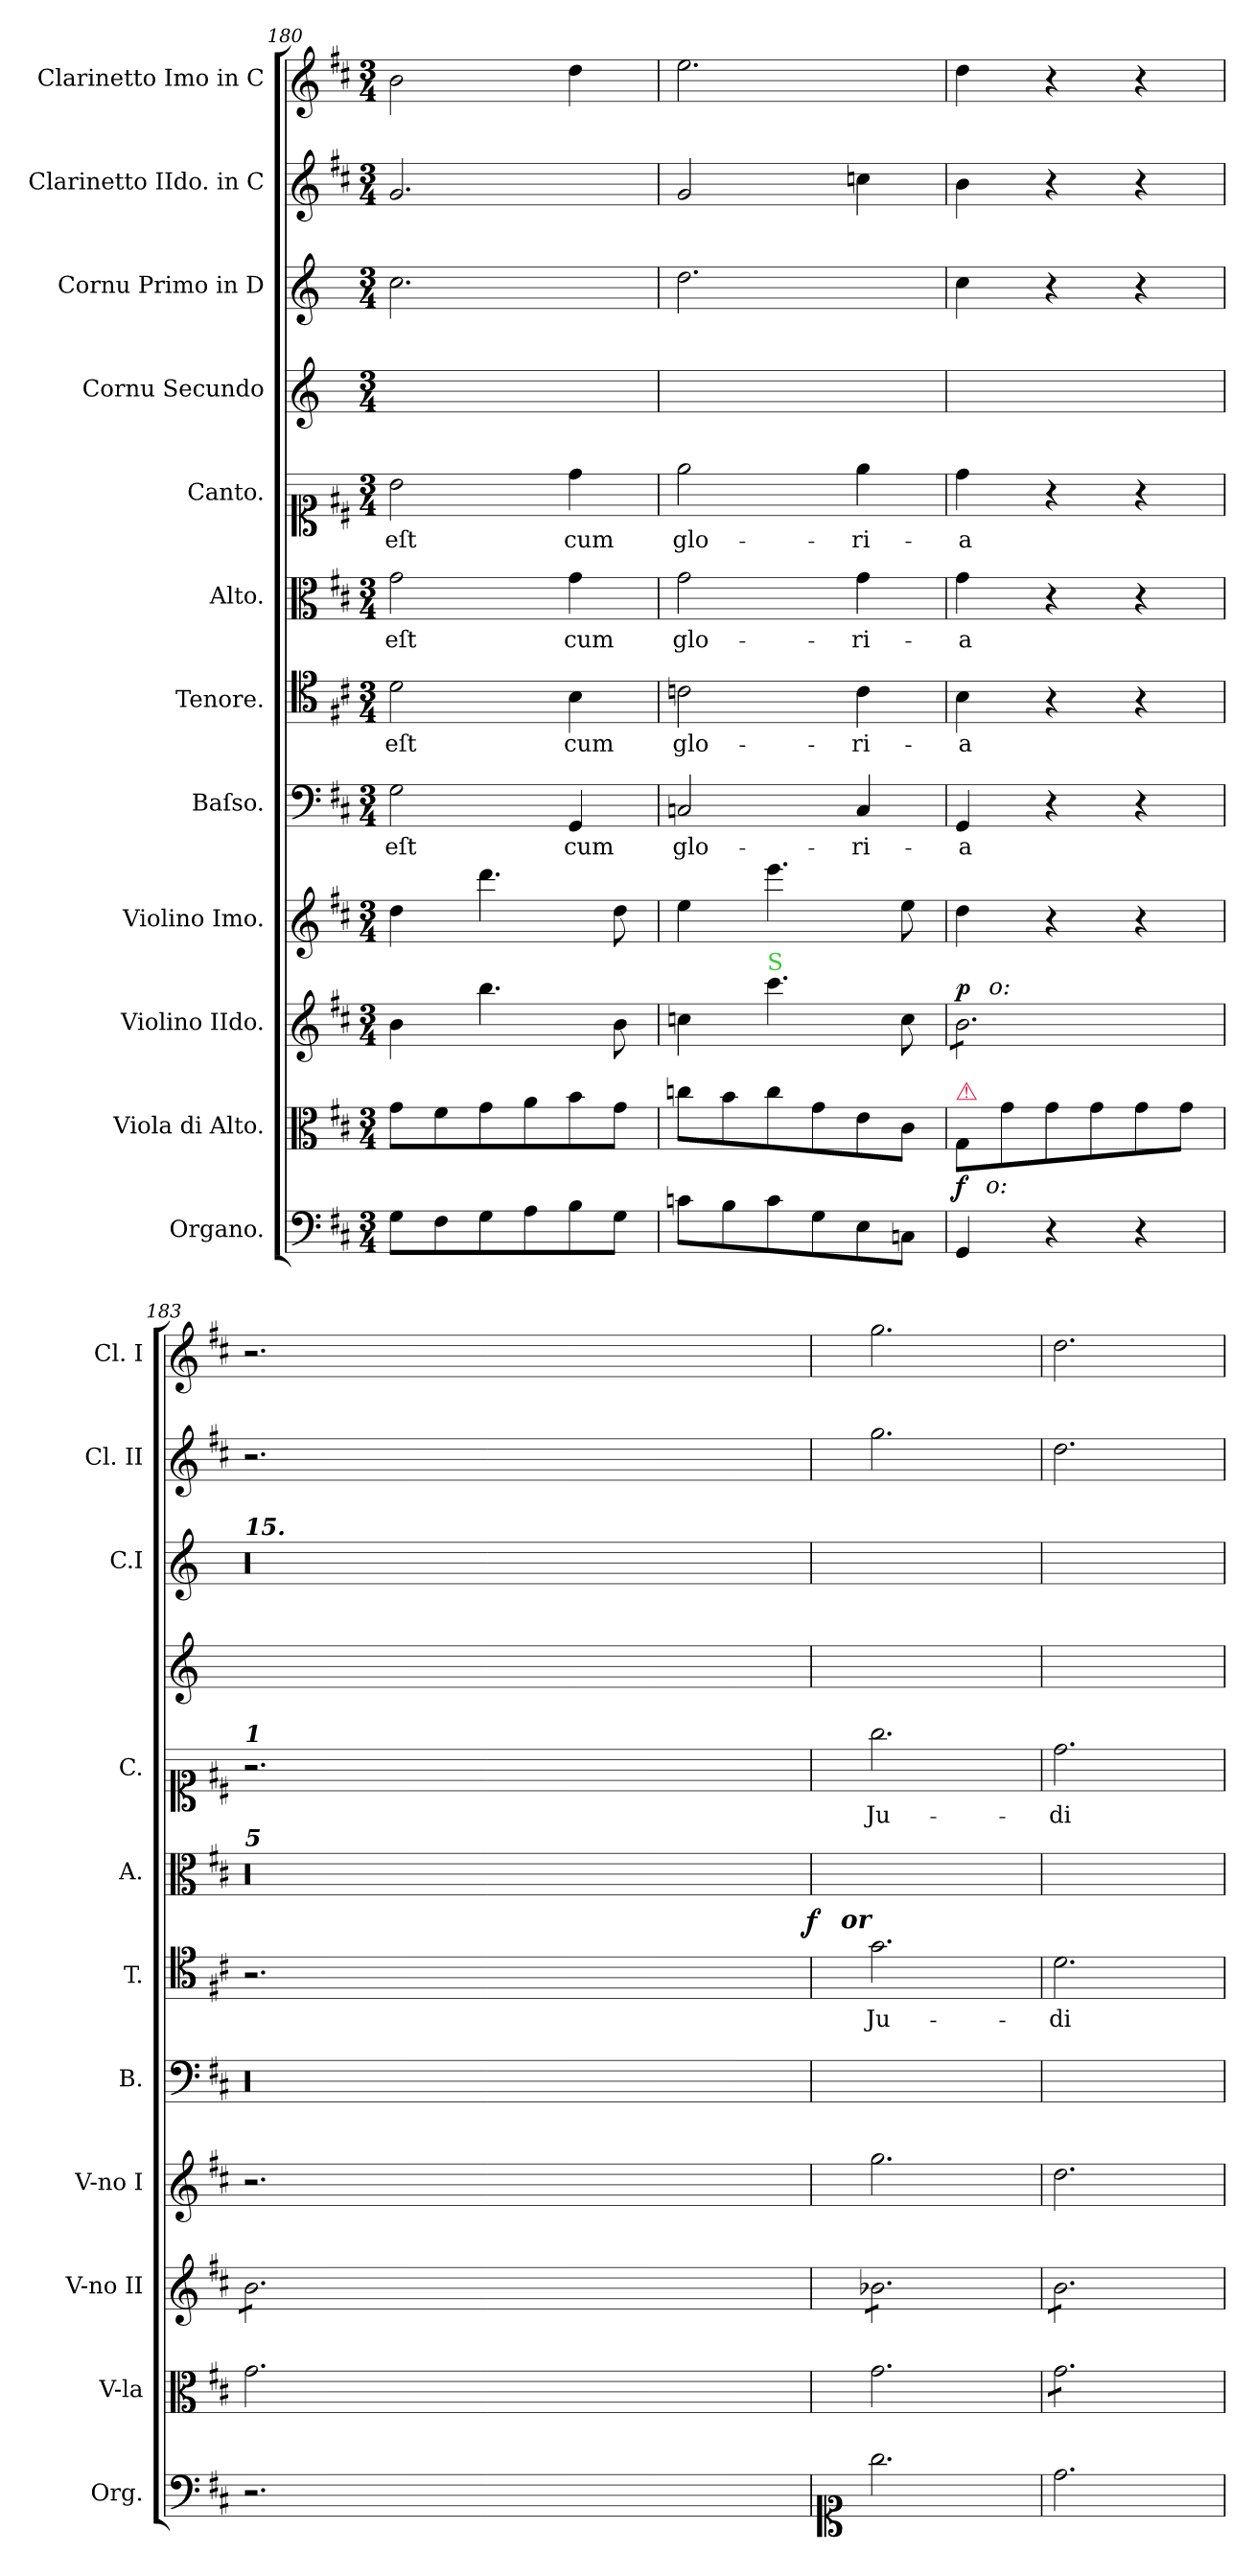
**kern	**kern	**dynam	**kern	**dynam	**kern	**kern	**text	**kern	**text	**dynam	**kern	**text	**kern	**text	**kern	**kern	**kern	**kern
*part12	*part11	*part11	*part10	*part10	*part9	*part8	*part8	*part7	*part7	*part7	*part6	*part6	*part5	*part5	*part4	*part3	*part2	*part1
*staff12	*staff11	*staff11	*staff10	*staff10	*staff9	*staff8	*staff8	*staff7	*staff7	*staff7	*staff6	*staff6	*staff5	*staff5	*staff4	*staff3	*staff2	*staff1
*I"Organo.	*I"Viola di Alto.	*	*I"Violino IIdo.	*	*I"Violino Imo.	*I"Baſso.	*	*I"Tenore.	*	*	*I"Alto.	*	*I"Canto.	*	*I"Cornu Secundo	*I"Cornu Primo in D	*I"Clarinetto IIdo. in C	*I"Clarinetto Imo in C
*I'Org.	*I'V-la	*	*I'V-no II	*	*I'V-no I	*I'B.	*	*I'T.	*	*	*I'A.	*	*I'C.	*	*	*I'C.I	*I'Cl. II	*I'Cl. I
*clefF4	*clefC3	*	*clefG2	*	*clefG2	*clefF4	*	*clefC4	*	*	*clefC3	*	*clefC1	*	*clefG2	*clefG2	*clefG2	*clefG2
*	*	*	*	*	*	*	*	*	*	*	*	*	*	*	*ITrd6c10	*ITrd6c10	*	*
*k[f#c#]	*k[f#c#]	*	*k[f#c#]	*	*k[f#c#]	*k[f#c#]	*	*k[f#c#]	*	*	*k[f#c#]	*	*k[f#c#]	*	*k[f#c#]	*k[f#c#]	*k[f#c#]	*k[f#c#]
*M3/4	*M3/4	*	*M3/4	*	*M3/4	*M3/4	*	*M3/4	*	*	*M3/4	*	*M3/4	*	*M3/4	*M3/4	*M3/4	*M3/4
=180	=180	=180	=180	=180	=180	=180	=180	=180	=180	=180	=180	=180	=180	=180	=180	=180	=180	=180
8G\L	8g\L	.	4b\	.	4dd\	2G\	eſt	2d\	eſt	.	2g\	eſt	2b\	eſt	2.ryy	2.d\	2.g/	2b\
8F#\	8f#\	.	.	.	.	.	.	.	.	.	.	.	.	.	.	.	.	.
8G\	8g\	.	4.bb\	.	4.ddd\	.	.	.	.	.	.	.	.	.	.	.	.	.
8A\	8a\	.	.	.	.	.	.	.	.	.	.	.	.	.	.	.	.	.
8B\	8b\	.	.	.	.	4GG/	cum	4B\	cum	.	4g\	cum	4dd\	cum	.	.	.	4dd\
8G\J	8g\J	.	8b\	.	8dd\	.	.	.	.	.	.	.	.	.	.	.	.	.
=181	=181	=181	=181	=181	=181	=181	=181	=181	=181	=181	=181	=181	=181	=181	=181	=181	=181	=181
8cn\L	8ccn\L	.	4ccn\	.	4ee\	2Cn/	glo-	2cn\	glo-	.	2g\	glo-	2ee\	glo-	2.ryy	2.e\	2g/	2.ee\
8B\	8b\	.	.	.	.	.	.	.	.	.	.	.	.	.	.	.	.	.
!	!	!	!LO:TX:a:color=limegreen:t=S	!	!	!	!	!	!	!	!	!	!	!	!	!	!	!
8c\	8cc\	.	4.ccc#\	.	4.eee\	.	.	.	.	.	.	.	.	.	.	.	.	.
8G\	8g\	.	.	.	.	.	.	.	.	.	.	.	.	.	.	.	.	.
8E\	8e\	.	.	.	.	4C/	-ri-	4c\	-ri-	.	4g\	-ri-	4ee\	-ri-	.	.	4ccn\	.
8Cn\J	8c#\J	.	8cc\	.	8ee\	.	.	.	.	.	.	.	.	.	.	.	.	.
=182	=182	=182	=182	=182	=182	=182	=182	=182	=182	=182	=182	=182	=182	=182	=182	=182	=182	=182
!	!LO:TX:a:color=crimson:t=⚠	!	!	!	!	!	!	!	!	!	!	!	!	!	!	!	!	!
!	!	!LO:DY:b:t=%s o&colon;	!	!LO:DY:a:t=%s o&colon;	!	!	!	!	!	!	!	!	!	!	!	!	!	!
*	*	*	*tremolo	*	*	*	*	*	*	*	*	*	*	*	*	*	*	*
4GG/	8G/L	f	8b\L	p	4dd\	4GG/	-a	4B\	-a	.	4g\	-a	4dd\	-a	2.ryy	4d\	4b\	4dd\
.	8g\	.	8b\	.	.	.	.	.	.	.	.	.	.	.	.	.	.	.
4r	8g\	.	8b\	.	4r	4r	.	4r	.	.	4r	.	4r	.	.	4r	4r	4r
.	8g\	.	8b\	.	.	.	.	.	.	.	.	.	.	.	.	.	.	.
4r	8g\	.	8b\	.	4r	4r	.	4r	.	.	4r	.	4r	.	.	4r	4r	4r
.	8g\J	.	8b\J	.	.	.	.	.	.	.	.	.	.	.	.	.	.	.
=183	=183	=183	=183	=183	=183	=183	=183	=183	=183	=183	=183	=183	=183	=183	=183	=183	=183	=183
!	!	!	!	!	!	!	!	!	!	!	!	!	!	!	!	!LO:TX:a:Bi:t=15.	!	!
!	!	!	!	!	!	!	!	!	!	!	!	!	!LO:TX:a:Bi:t=1	!	!	!	!	!
!	!	!	!	!	!	!	!	!	!	!	!LO:TX:a:Bi:t=5	!	!	!	!	!	!	!
!	!	!	!	!	!	!LO:N:vis=00	!	!	!	!	!LO:N:vis=00	!	!	!	!	!LO:N:vis=00	!	!
2.r	2.g\	.	8b\L	.	2.r	0.r	.	2.r	.	.	0.r	.	2.r	.	2.ryy	0.r	2.r	2.r
.	.	.	8b\	.	.	.	.	.	.	.	.	.	.	.	.	.	.	.
.	.	.	8b\	.	.	.	.	.	.	.	.	.	.	.	.	.	.	.
.	.	.	8b\	.	.	.	.	.	.	.	.	.	.	.	.	.	.	.
.	.	.	8b\	.	.	.	.	.	.	.	.	.	.	.	.	.	.	.
.	.	.	8b\J	.	.	.	.	.	.	.	.	.	.	.	.	.	.	.
0ryy	0ryy	.	0ryy	.	0ryy	.	.	0ryy	.	.	.	.	0ryy	.	0ryy	.	0ryy	0ryy
4ryy	4ryy	.	4ryy	.	4ryy	.	.	4ryy	.	.	.	.	4ryy	.	4ryy	.	4ryy	4ryy
=184	=184	=184	=184	=184	=184	=184	=184	=184	=184	=184	=184	=184	=184	=184	=184	=184	=184	=184
*clefC1	*	*	*	*	*	*	*	*	*	*	*	*	*	*	*	*	*	*
!	!	!	!	!	!	!	!	!	!	!LO:DY:a:rj:t=%s or	!	!	!	!	!	!	!	!
2.gg\	2.g\	.	8b-X\L	.	2.gg\	2.ryy	.	2.g\	Ju-	f	2.ryy	.	2.gg\	Ju-	2.ryy	2.ryy	2.gg\	2.gg\
.	.	.	8b-X\	.	.	.	.	.	.	.	.	.	.	.	.	.	.	.
.	.	.	8b-X\	.	.	.	.	.	.	.	.	.	.	.	.	.	.	.
.	.	.	8b-X\	.	.	.	.	.	.	.	.	.	.	.	.	.	.	.
.	.	.	8b-X\	.	.	.	.	.	.	.	.	.	.	.	.	.	.	.
.	.	.	8b-X\J	.	.	.	.	.	.	.	.	.	.	.	.	.	.	.
=185	=185	=185	=185	=185	=185	=185	=185	=185	=185	=185	=185	=185	=185	=185	=185	=185	=185	=185
*	*tremolo	*	*	*	*	*	*	*	*	*	*	*	*	*	*	*	*	*
2.dd\	8g\L	.	8b\L	.	2.dd\	2.ryy	.	2.d\	-di-	.	2.ryy	.	2.dd\	-di-	2.ryy	2.ryy	2.dd\	2.dd\
.	8g\	.	8b\	.	.	.	.	.	.	.	.	.	.	.	.	.	.	.
.	8g\	.	8b\	.	.	.	.	.	.	.	.	.	.	.	.	.	.	.
.	8g\	.	8b\	.	.	.	.	.	.	.	.	.	.	.	.	.	.	.
.	8g\	.	8b\	.	.	.	.	.	.	.	.	.	.	.	.	.	.	.
.	8g\J	.	8b\J	.	.	.	.	.	.	.	.	.	.	.	.	.	.	.
*	*	*	*Xtremolo	*	*	*	*	*	*	*	*	*	*	*	*	*	*	*
*	*Xtremolo	*	*	*	*	*	*	*	*	*	*	*	*	*	*	*	*	*
=	=	=	=	=	=	=	=	=	=	=	=	=	=	=	=	=	=	=
*-	*-	*-	*-	*-	*-	*-	*-	*-	*-	*-	*-	*-	*-	*-	*-	*-	*-	*-
